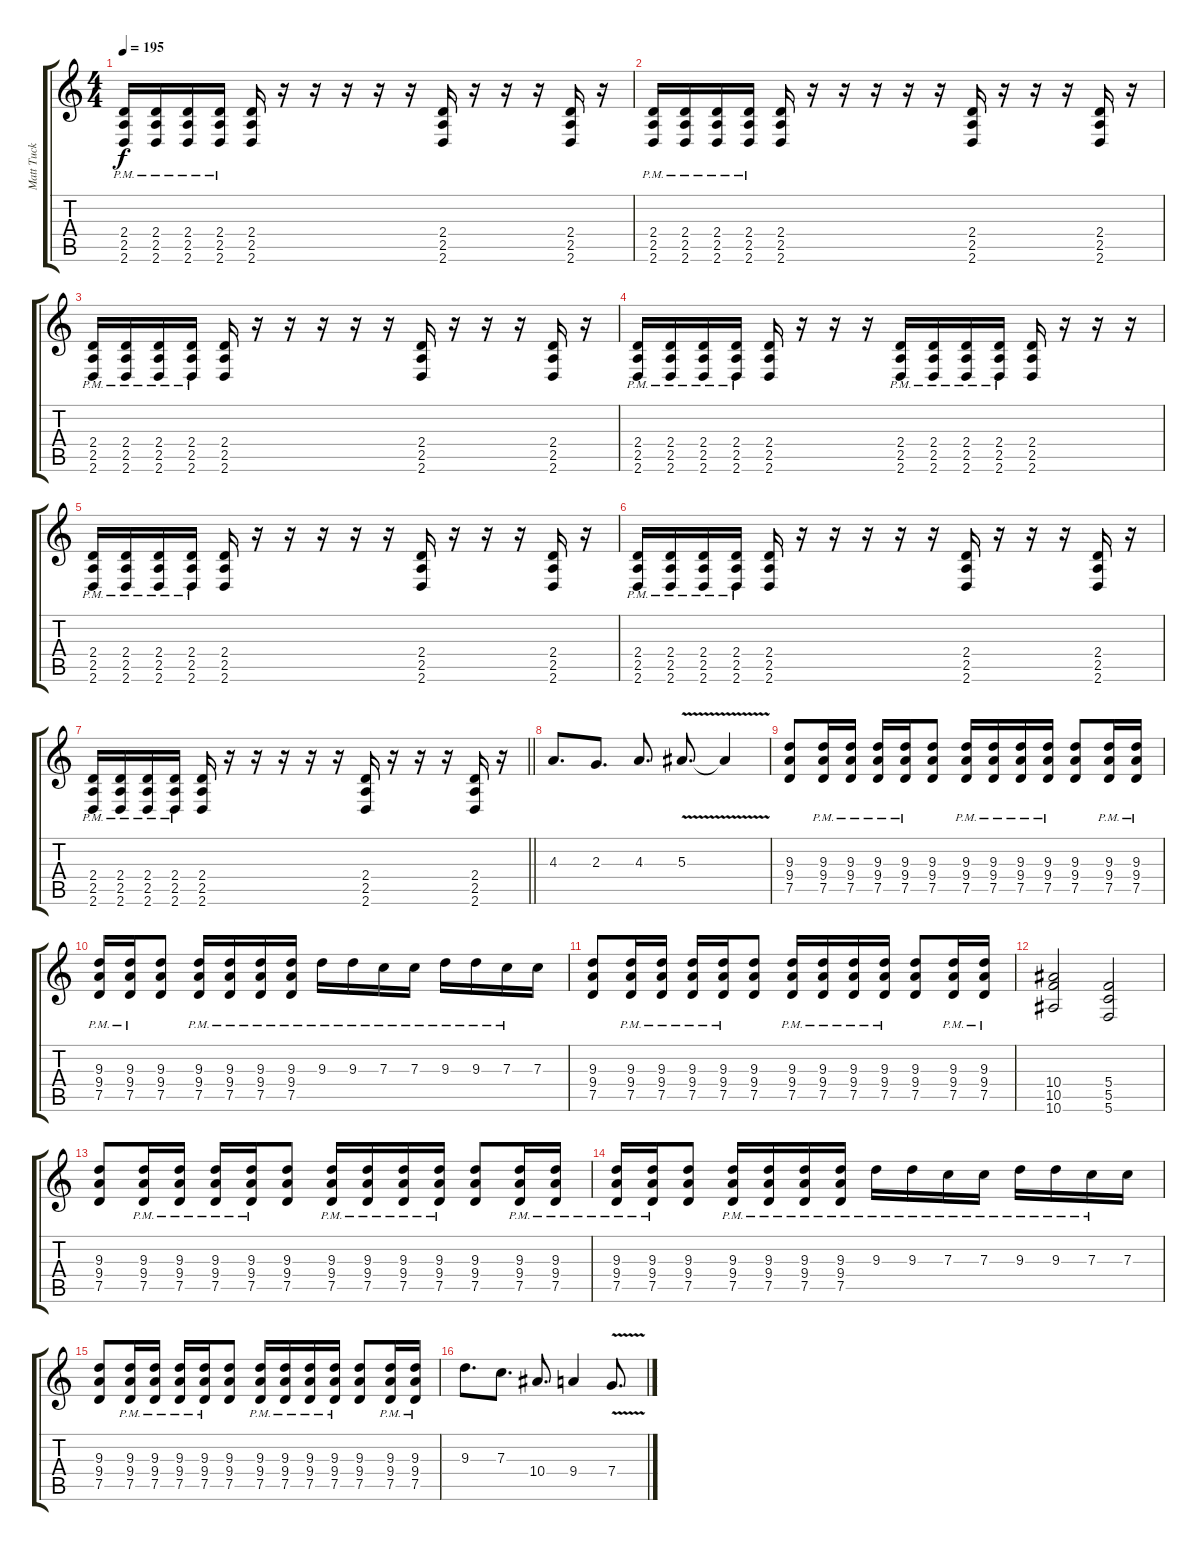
\track ("Matt Tuck" "Matt Tuck") {instrument distortionguitar}
\staff {score tabs}
\tuning (D4 A3 F3 C3 G2 C2) {hide}
\ts (4 4)
\tempo 195
\clef g2
\ks c
(2.4{pm} 2.5{pm} 2.6{pm}).16{dy f} (2.4{pm} 2.5{pm} 2.6{pm}).16 (2.4{pm} 2.5{pm} 2.6{pm}).16 (2.4{pm} 2.5{pm} 2.6{pm}).16 (2.4 2.5 2.6).16 r.16 r.16 r.16 r.16 r.16 (2.4 2.5 2.6).16 r.16 r.16 r.16 (2.4 2.5 2.6).16 r.16 |
(2.4{pm} 2.5{pm} 2.6{pm}).16 (2.4{pm} 2.5{pm} 2.6{pm}).16 (2.4{pm} 2.5{pm} 2.6{pm}).16 (2.4{pm} 2.5{pm} 2.6{pm}).16 (2.4 2.5 2.6).16 r.16 r.16 r.16 r.16 r.16 (2.4 2.5 2.6).16 r.16 r.16 r.16 (2.4 2.5 2.6).16 r.16 |
(2.4{pm} 2.5{pm} 2.6{pm}).16 (2.4{pm} 2.5{pm} 2.6{pm}).16 (2.4{pm} 2.5{pm} 2.6{pm}).16 (2.4{pm} 2.5{pm} 2.6{pm}).16 (2.4 2.5 2.6).16 r.16 r.16 r.16 r.16 r.16 (2.4 2.5 2.6).16 r.16 r.16 r.16 (2.4 2.5 2.6).16 r.16 |
(2.4{pm} 2.5{pm} 2.6{pm}).16 (2.4{pm} 2.5{pm} 2.6{pm}).16 (2.4{pm} 2.5{pm} 2.6{pm}).16 (2.4{pm} 2.5{pm} 2.6{pm}).16 (2.4 2.5 2.6).16 r.16 r.16 r.16 (2.4{pm} 2.5{pm} 2.6{pm}).16 (2.4{pm} 2.5{pm} 2.6{pm}).16 (2.4{pm} 2.5{pm} 2.6{pm}).16 (2.4{pm} 2.5{pm} 2.6{pm}).16 (2.4 2.5 2.6).16 r.16 r.16 r.16 |
(2.4{pm} 2.5{pm} 2.6{pm}).16 (2.4{pm} 2.5{pm} 2.6{pm}).16 (2.4{pm} 2.5{pm} 2.6{pm}).16 (2.4{pm} 2.5{pm} 2.6{pm}).16 (2.4 2.5 2.6).16 r.16 r.16 r.16 r.16 r.16 (2.4 2.5 2.6).16 r.16 r.16 r.16 (2.4 2.5 2.6).16 r.16 |
(2.4{pm} 2.5{pm} 2.6{pm}).16 (2.4{pm} 2.5{pm} 2.6{pm}).16 (2.4{pm} 2.5{pm} 2.6{pm}).16 (2.4{pm} 2.5{pm} 2.6{pm}).16 (2.4 2.5 2.6).16 r.16 r.16 r.16 r.16 r.16 (2.4 2.5 2.6).16 r.16 r.16 r.16 (2.4 2.5 2.6).16 r.16 |
\barLineRight lightlight
(2.4{pm} 2.5{pm} 2.6{pm}).16 (2.4{pm} 2.5{pm} 2.6{pm}).16 (2.4{pm} 2.5{pm} 2.6{pm}).16 (2.4{pm} 2.5{pm} 2.6{pm}).16 (2.4 2.5 2.6).16 r.16 r.16 r.16 r.16 r.16 (2.4 2.5 2.6).16 r.16 r.16 r.16 (2.4 2.5 2.6).16 r.16 |
4.3.8{d} 2.3.8{d} 4.3.8{d} 5.3{v}.8{d} 5.3{t}.4 |
(9.3 9.4 7.5).8 (9.3{pm} 9.4{pm} 7.5{pm}).16 (9.3{pm} 9.4{pm} 7.5{pm}).16 (9.3{pm} 9.4{pm} 7.5{pm}).16 (9.3{pm} 9.4{pm} 7.5{pm}).16 (9.3 9.4 7.5).8 (9.3{pm} 9.4{pm} 7.5{pm}).16 (9.3{pm} 9.4{pm} 7.5{pm}).16 (9.3{pm} 9.4{pm} 7.5{pm}).16 (9.3{pm} 9.4{pm} 7.5{pm}).16 (9.3 9.4 7.5).8 (9.3{pm} 9.4{pm} 7.5{pm}).16 (9.3{pm} 9.4{pm} 7.5{pm}).16 |
(9.3{pm} 9.4{pm} 7.5{pm}).16 (9.3{pm} 9.4{pm} 7.5{pm}).16 (9.3 9.4 7.5).8 (9.3 9.4 7.5{pm}).16 (9.3{pm} 9.4 7.5{pm}).16 (9.3 9.4 7.5{pm}).16 (9.3{pm} 9.4{pm} 7.5{pm}).16 9.3{pm}.16 9.3{pm}.16 7.3{pm}.16 7.3{pm}.16 9.3{pm}.16 9.3{pm}.16 7.3{pm}.16 7.3.16 |
(9.3 9.4 7.5).8 (9.3{pm} 9.4{pm} 7.5{pm}).16 (9.3{pm} 9.4{pm} 7.5{pm}).16 (9.3{pm} 9.4{pm} 7.5{pm}).16 (9.3{pm} 9.4{pm} 7.5{pm}).16 (9.3 9.4 7.5).8 (9.3{pm} 9.4{pm} 7.5{pm}).16 (9.3{pm} 9.4{pm} 7.5{pm}).16 (9.3{pm} 9.4{pm} 7.5{pm}).16 (9.3{pm} 9.4{pm} 7.5{pm}).16 (9.3 9.4 7.5).8 (9.3{pm} 9.4{pm} 7.5{pm}).16 (9.3{pm} 9.4{pm} 7.5{pm}).16 |
(10.4 10.5 10.6).2 (5.4 5.5 5.6).2 |
(9.3 9.4 7.5).8 (9.3{pm} 9.4{pm} 7.5{pm}).16 (9.3{pm} 9.4{pm} 7.5{pm}).16 (9.3{pm} 9.4{pm} 7.5{pm}).16 (9.3{pm} 9.4{pm} 7.5{pm}).16 (9.3 9.4 7.5).8 (9.3{pm} 9.4{pm} 7.5{pm}).16 (9.3{pm} 9.4{pm} 7.5{pm}).16 (9.3{pm} 9.4{pm} 7.5{pm}).16 (9.3{pm} 9.4{pm} 7.5{pm}).16 (9.3 9.4 7.5).8 (9.3{pm} 9.4{pm} 7.5{pm}).16 (9.3{pm} 9.4{pm} 7.5{pm}).16 |
(9.3{pm} 9.4{pm} 7.5{pm}).16 (9.3{pm} 9.4{pm} 7.5{pm}).16 (9.3 9.4 7.5).8 (9.3 9.4 7.5{pm}).16 (9.3{pm} 9.4 7.5{pm}).16 (9.3 9.4 7.5{pm}).16 (9.3{pm} 9.4{pm} 7.5{pm}).16 9.3{pm}.16 9.3{pm}.16 7.3{pm}.16 7.3{pm}.16 9.3{pm}.16 9.3{pm}.16 7.3{pm}.16 7.3.16 |
(9.3 9.4 7.5).8 (9.3{pm} 9.4{pm} 7.5{pm}).16 (9.3{pm} 9.4{pm} 7.5{pm}).16 (9.3{pm} 9.4{pm} 7.5{pm}).16 (9.3{pm} 9.4{pm} 7.5{pm}).16 (9.3 9.4 7.5).8 (9.3{pm} 9.4{pm} 7.5{pm}).16 (9.3{pm} 9.4{pm} 7.5{pm}).16 (9.3{pm} 9.4{pm} 7.5{pm}).16 (9.3{pm} 9.4{pm} 7.5{pm}).16 (9.3 9.4 7.5).8 (9.3{pm} 9.4{pm} 7.5{pm}).16 (9.3{pm} 9.4{pm} 7.5{pm}).16 |
9.3.8{d} 7.3.8{d} 10.4.8{d} 9.4.4 7.4{v}.8{d}
